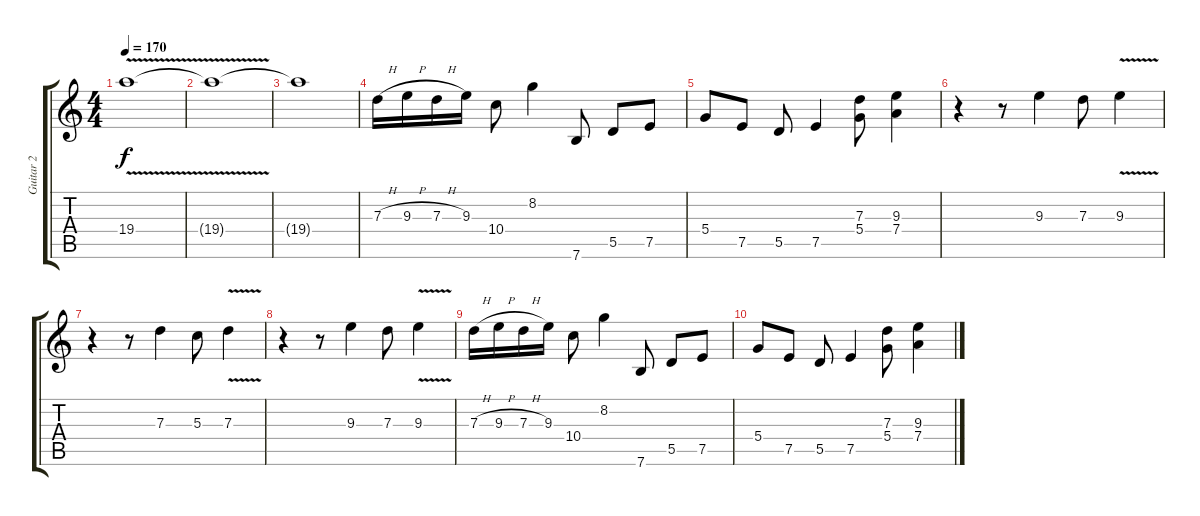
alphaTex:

\track ("Guitar 2" "Guitar 2") {instrument distortionguitar}
\staff {score tabs}
\tuning (E4 B3 G3 D3 A2 E2) {hide}
\ts (4 4)
\tempo 170
\clef g2
\ks c
19.4{v}.1{dy f} |
19.4{t}.1 |
19.4{t}.1 |
7.3{h}.16 9.3{h}.16 7.3{h}.16 9.3.16 10.4.8 8.2.4 7.6.8 5.5.8 7.5.8 |
5.4.8 7.5.8 5.5.8 7.5.4 (7.3 5.4).8 (9.3 7.4).4 |
r.4 r.8 9.3.4 7.3.8 9.3{v}.4 |
r.4 r.8 7.3.4 5.3.8 7.3{v}.4 |
r.4 r.8 9.3.4 7.3.8 9.3{v}.4 |
7.3{h}.16 9.3{h}.16 7.3{h}.16 9.3.16 10.4.8 8.2.4 7.6.8 5.5.8 7.5.8 |
5.4.8 7.5.8 5.5.8 7.5.4 (7.3 5.4).8 (9.3 7.4).4
